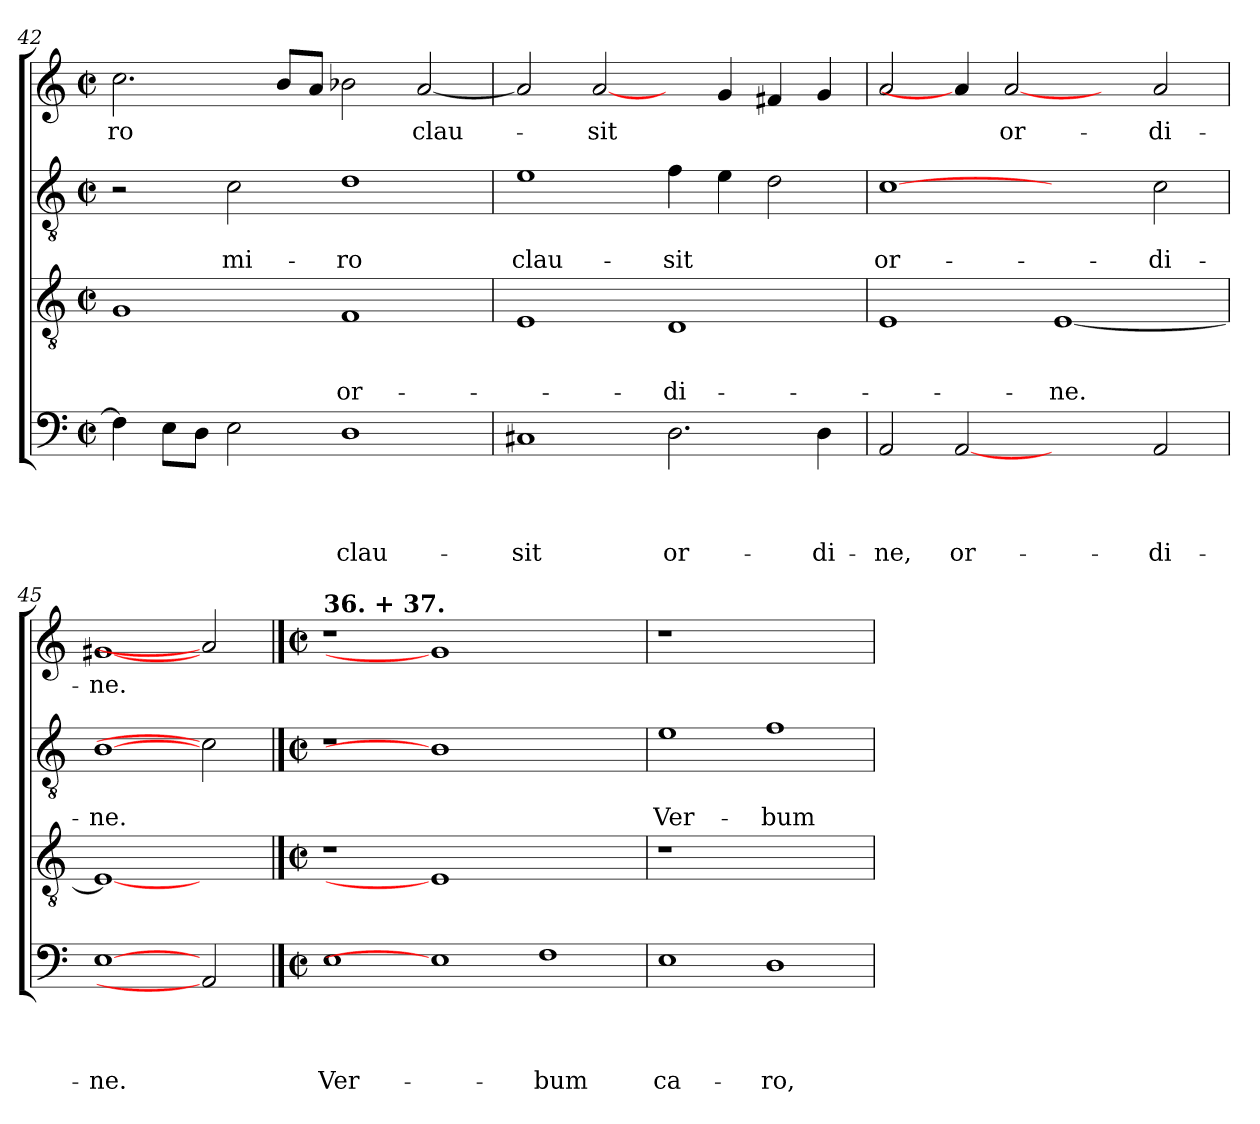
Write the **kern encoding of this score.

**kern	**text	**text	**text	**text	**kern	**text	**text	**text	**kern	**text	**text	**kern	**text
*part4	*part4	*part4	*part4	*part4	*part3	*part3	*part3	*part3	*part2	*part2	*part2	*part1	*part1
*staff4	*staff4	*staff4	*staff4	*staff4	*staff3	*staff3	*staff3	*staff3	*staff2	*staff2	*staff2	*staff1	*staff1
*clefF4	*	*	*	*	*clefGv2	*	*	*	*clefGv2	*	*	*clefG2	*
*k[]	*	*	*	*	*k[]	*	*	*	*k[]	*	*	*k[]	*
*C:	*	*	*	*	*C:	*	*	*	*C:	*	*	*C:	*
*M2/2	*	*	*	*	*M2/2	*	*	*	*M2/2	*	*	*M2/2	*
*met(c|)	*	*	*	*	*met(c|)	*	*	*	*met(c|)	*	*	*met(c|)	*
=42	=42	=42	=42	=42	=42	=42	=42	=42	=42	=42	=42	=42	=42
!	!	!	!	!	!	!	!	!	!	!	!	!	!LO:LY:b
4F\]	.	.	.	.	1G	.	.	.	2r	.	.	2.cc\	-ro
8E\L	.	.	.	.	.	.	.	.	.	.	.	.	.
8D\J	.	.	.	.	.	.	.	.	.	.	.	.	.
!	!	!	!	!	!	!	!	!	!	!	!LO:LY:b	!	!
2E\	.	.	.	.	.	.	.	.	2c\	.	mi-	.	.
.	.	.	.	.	.	.	.	.	.	.	.	8b/L	.
.	.	.	.	.	.	.	.	.	.	.	.	8a/J	.
!	!	!	!	!LO:LY:b	!	!	!	!LO:LY:b	!	!	!LO:LY:b	!	!
1D	.	.	.	clau-	1F	.	.	or-	1d	.	-ro	2b-X\	.
!	!	!	!	!	!	!	!	!	!	!	!	!	!LO:LY:b
.	.	.	.	.	.	.	.	.	.	.	.	[2a/	clau-
=43	=43	=43	=43	=43	=43	=43	=43	=43	=43	=43	=43	=43	=43
!	!	!	!	!LO:LY:b	!	!	!	!	!	!	!LO:LY:b	!	!
1C#X	.	.	.	-sit	1E	.	.	.	1e	.	clau-	2a/]	.
!	!	!	!	!	!	!	!	!	!	!	!	!	!LO:LY:b
.	.	.	.	.	.	.	.	.	.	.	.	[2a/	-sit
!	!	!	!	!LO:LY:b	!	!	!	!LO:LY:b	!	!	!LO:LY:b	!	!
2.D\	.	.	.	or-	1D	.	.	-di-	4f\	.	-sit	4ryy	.
.	.	.	.	.	.	.	.	.	4e\	.	.	4g/	.
.	.	.	.	.	.	.	.	.	2d\	.	.	4f#X/	.
!	!	!	!	!LO:LY:b	!	!	!	!	!	!	!	!	!
4D\	.	.	.	-di-	.	.	.	.	.	.	.	4g/	.
=44	=44	=44	=44	=44	=44	=44	=44	=44	=44	=44	=44	=44	=44
!	!	!	!	!LO:LY:b	!	!	!	!	!	!	!LO:LY:b	!	!
2AA/	.	.	.	-ne,	1E	.	.	.	[1c	.	or-	2a/	.
!	!	!	!	!LO:LY:b	!	!	!	!	!	!	!	!	!
[2AA	.	.	.	or-	.	.	.	.	.	.	.	4a/]	.
!	!	!	!	!	!	!	!	!	!	!	!	!	!LO:LY:b
.	.	.	.	.	.	.	.	.	.	.	.	[2a	or-
!	!	!	!	!	!	!	!	!LO:LY:b	!	!	!	!	!
2ryy	.	.	.	.	[1E	.	.	-ne.	2ryy	.	.	.	.
.	.	.	.	.	.	.	.	.	.	.	.	4ryy	.
!	!	!	!	!LO:LY:b	!	!	!	!	!	!	!LO:LY:b	!	!LO:LY:b
2AA/	.	.	.	-di-	.	.	.	.	2c\	.	-di-	2a/	-di-
=45	=45	=45	=45	=45	=45	=45	=45	=45	=45	=45	=45	=45	=45
!	!	!	!	!LO:LY:b	!	!	!	!	!	!	!LO:LY:b	!	!LO:LY:b
[1E	.	.	.	-ne.	1E_	.	.	.	[1B	.	-ne.	[1g#X	-ne.
2AA]	.	.	.	.	2ryy	.	.	.	2c]	.	.	2a]	.
!!LO:PB:g=z
==46	==46	==46	==46	==46	==46	==46	==46	==46	==46	==46	==46	==46	==46
*M2/2	*	*	*	*	*M2/2	*	*	*	*M2/2	*	*	*M2/2	*
*met(c|)	*	*	*	*	*met(c|)	*	*	*	*met(c|)	*	*	*met(c|)	*
!	!	!	!	!	!	!	!	!	!	!	!	!LO:TX:a:B:t=36. + 37.	!
!	!	!	!	!LO:LY:b	!	!	!	!	!	!	!	!	!
1E	.	.	.	Ver-	1r	.	.	.	1r	.	.	1r	.
1E]	.	.	.	.	1E]	.	.	.	1B]	.	.	1g#]	.
!	!	!	!	!LO:LY:b	!	!	!	!	!	!	!	!	!
1F	.	.	.	-bum	1ryy	.	.	.	1ryy	.	.	1ryy	.
=47	=47	=47	=47	=47	=47	=47	=47	=47	=47	=47	=47	=47	=47
!	!	!	!	!LO:LY:b	!	!	!	!	!	!	!LO:LY:b	!	!
1E	.	.	.	ca-	1r	.	.	.	1e	.	Ver-	1r	.
!	!	!	!	!LO:LY:b	!	!	!	!	!	!	!LO:LY:b	!	!
1D	.	.	.	-ro,	1ryy	.	.	.	1f	.	-bum	1ryy	.
=	=	=	=	=	=	=	=	=	=	=	=	=	=
*-	*-	*-	*-	*-	*-	*-	*-	*-	*-	*-	*-	*-	*-
